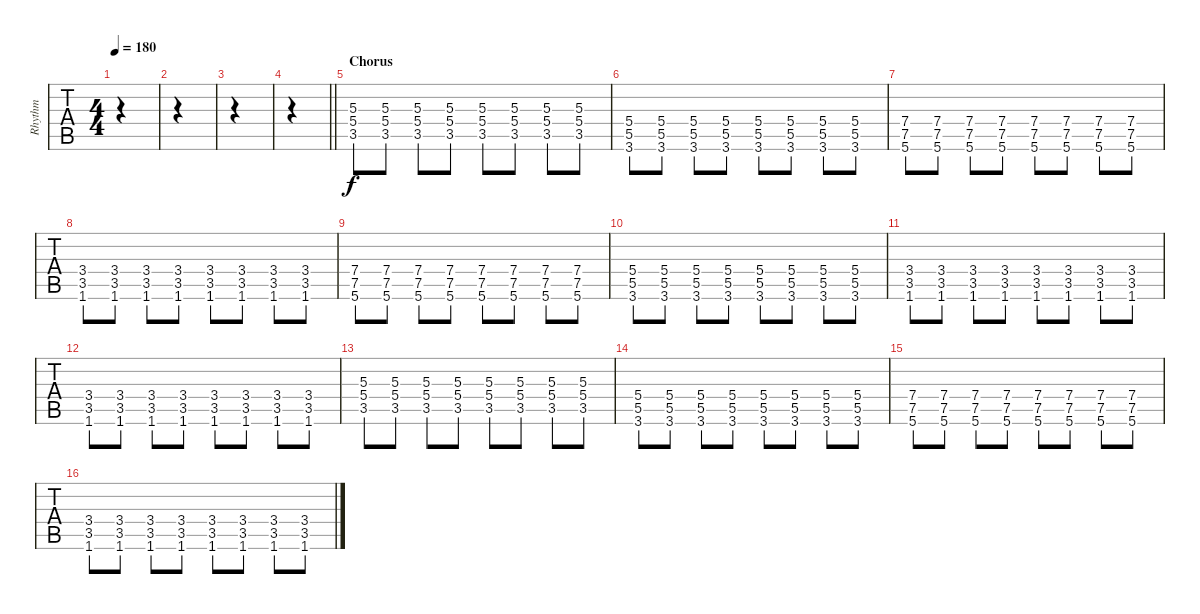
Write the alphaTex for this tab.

\track ("Rhythm" "Rhythm") {instrument overdrivenguitar}
\staff {tabs}
\tuning (E4 B3 G3 D3 A2 E2) {hide}
\ts (4 4)
\tempo 180
\clef g2
\ks c
|
|
|
\barLineRight lightlight
|
\section ("" "Chorus")
(5.3 5.4 3.5).8 (5.3 5.4 3.5).8 (5.3 5.4 3.5).8 (5.3 5.4 3.5).8 (5.3 5.4 3.5).8 (5.3 5.4 3.5).8 (5.3 5.4 3.5).8 (5.3 5.4 3.5).8 |
(5.4 5.5 3.6).8 (5.4 5.5 3.6).8 (5.4 5.5 3.6).8 (5.4 5.5 3.6).8 (5.4 5.5 3.6).8 (5.4 5.5 3.6).8 (5.4 5.5 3.6).8 (5.4 5.5 3.6).8 |
(7.4 7.5 5.6).8 (7.4 7.5 5.6).8 (7.4 7.5 5.6).8 (7.4 7.5 5.6).8 (7.4 7.5 5.6).8 (7.4 7.5 5.6).8 (7.4 7.5 5.6).8 (7.4 7.5 5.6).8 |
(3.4 3.5 1.6).8 (3.4 3.5 1.6).8 (3.4 3.5 1.6).8 (3.4 3.5 1.6).8 (3.4 3.5 1.6).8 (3.4 3.5 1.6).8 (3.4 3.5 1.6).8 (3.4 3.5 1.6).8 |
(7.4 7.5 5.6).8 (7.4 7.5 5.6).8 (7.4 7.5 5.6).8 (7.4 7.5 5.6).8 (7.4 7.5 5.6).8 (7.4 7.5 5.6).8 (7.4 7.5 5.6).8 (7.4 7.5 5.6).8 |
(5.4 5.5 3.6).8 (5.4 5.5 3.6).8 (5.4 5.5 3.6).8 (5.4 5.5 3.6).8 (5.4 5.5 3.6).8 (5.4 5.5 3.6).8 (5.4 5.5 3.6).8 (5.4 5.5 3.6).8 |
(3.4 3.5 1.6).8 (3.4 3.5 1.6).8 (3.4 3.5 1.6).8 (3.4 3.5 1.6).8 (3.4 3.5 1.6).8 (3.4 3.5 1.6).8 (3.4 3.5 1.6).8 (3.4 3.5 1.6).8 |
(3.4 3.5 1.6).8 (3.4 3.5 1.6).8 (3.4 3.5 1.6).8 (3.4 3.5 1.6).8 (3.4 3.5 1.6).8 (3.4 3.5 1.6).8 (3.4 3.5 1.6).8 (3.4 3.5 1.6).8 |
(5.3 5.4 3.5).8 (5.3 5.4 3.5).8 (5.3 5.4 3.5).8 (5.3 5.4 3.5).8 (5.3 5.4 3.5).8 (5.3 5.4 3.5).8 (5.3 5.4 3.5).8 (5.3 5.4 3.5).8 |
(5.4 5.5 3.6).8 (5.4 5.5 3.6).8 (5.4 5.5 3.6).8 (5.4 5.5 3.6).8 (5.4 5.5 3.6).8 (5.4 5.5 3.6).8 (5.4 5.5 3.6).8 (5.4 5.5 3.6).8 |
(7.4 7.5 5.6).8 (7.4 7.5 5.6).8 (7.4 7.5 5.6).8 (7.4 7.5 5.6).8 (7.4 7.5 5.6).8 (7.4 7.5 5.6).8 (7.4 7.5 5.6).8 (7.4 7.5 5.6).8 |
(3.4 3.5 1.6).8 (3.4 3.5 1.6).8 (3.4 3.5 1.6).8 (3.4 3.5 1.6).8 (3.4 3.5 1.6).8 (3.4 3.5 1.6).8 (3.4 3.5 1.6).8 (3.4 3.5 1.6).8
